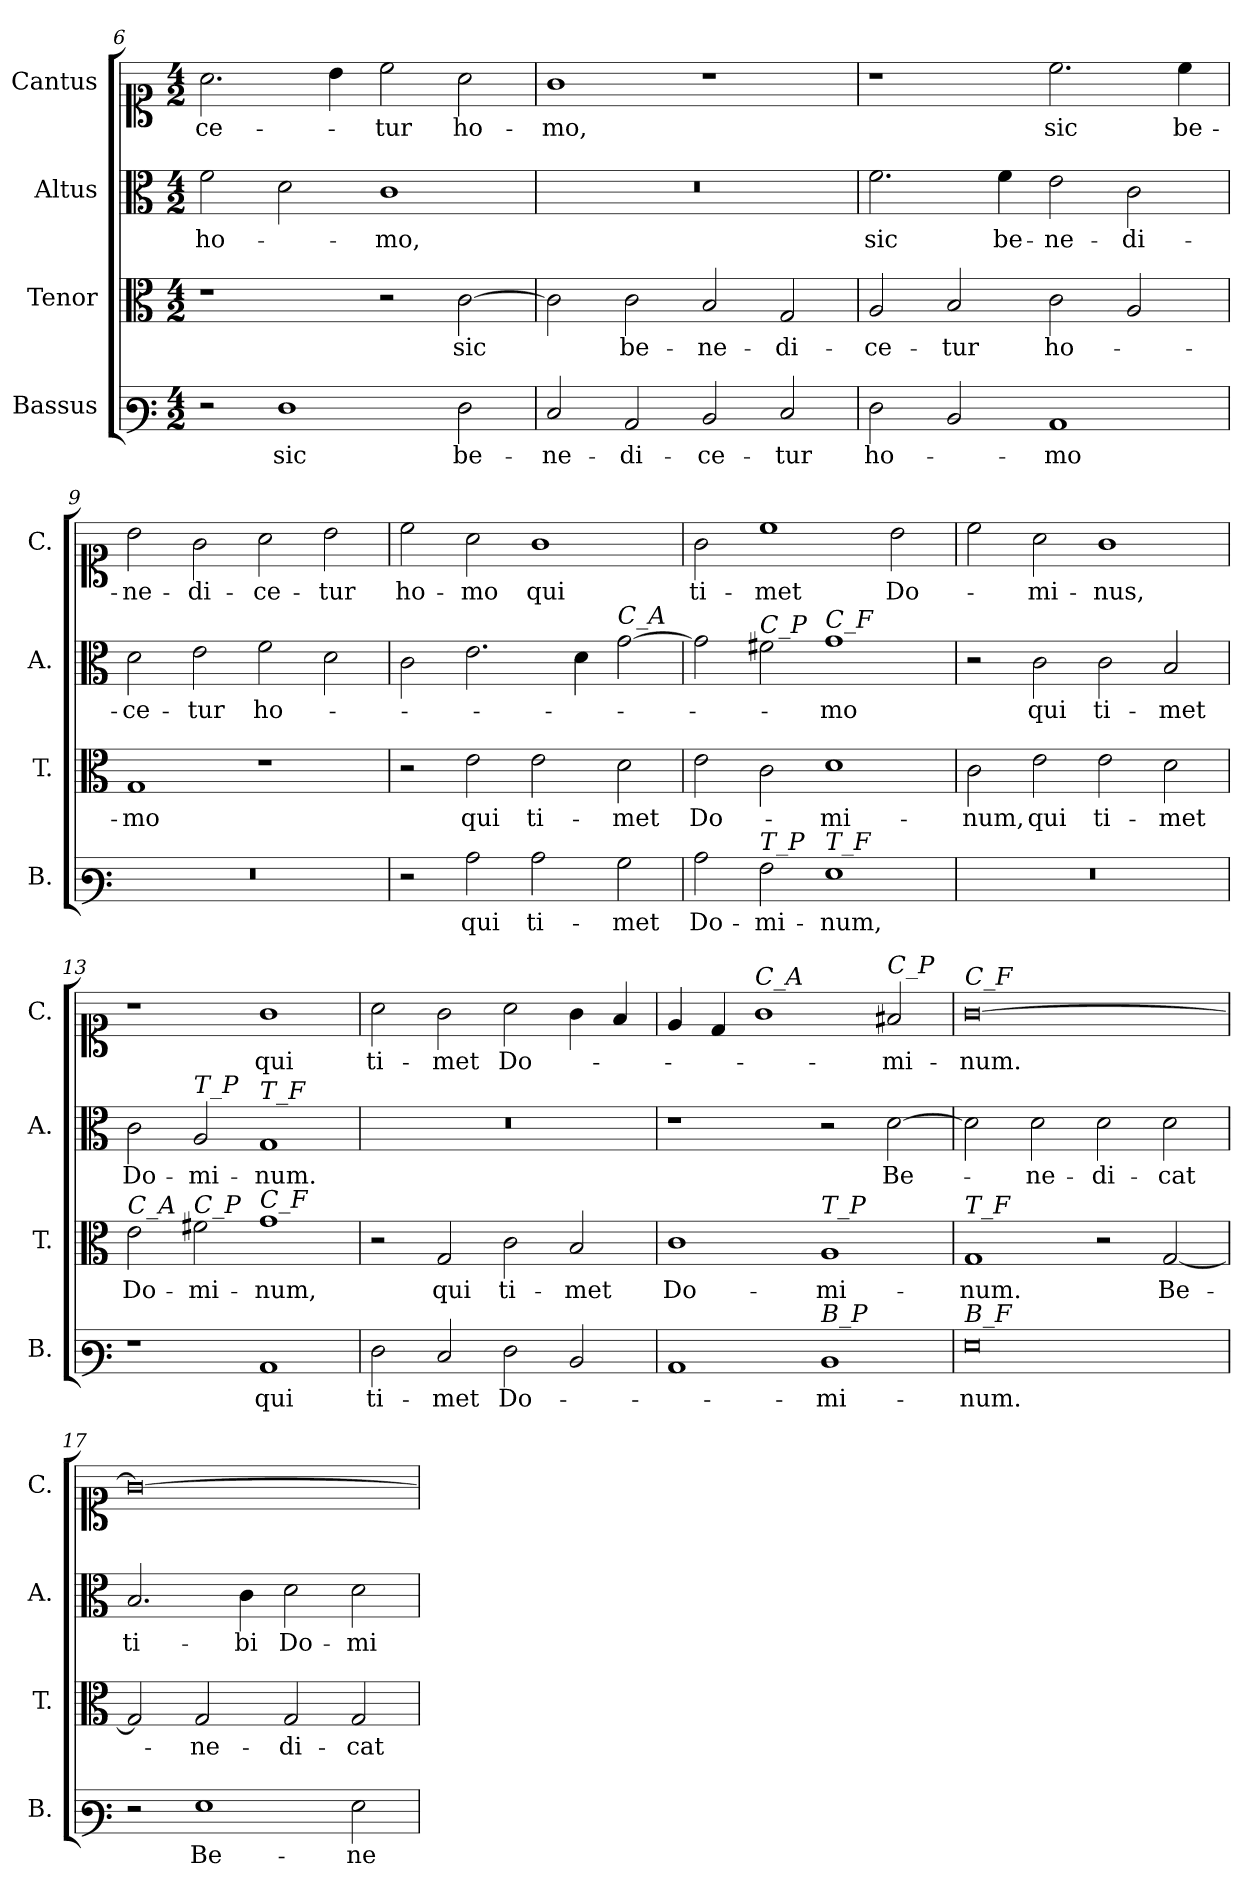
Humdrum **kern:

**kern	**text	**kern	**text	**kern	**text	**kern	**text
*part4	*part4	*part3	*part3	*part2	*part2	*part1	*part1
*staff4	*staff4	*staff3	*staff3	*staff2	*staff2	*staff1	*staff1
*I"Bassus	*	*I"Tenor	*	*I"Altus	*	*I"Cantus	*
*I'B.	*	*I'T.	*	*I'A.	*	*I'C.	*
*clefF3	*	*clefC3	*	*clefC3	*	*clefC1	*
*k[]	*	*k[]	*	*k[]	*	*k[]	*
*M4/2	*	*M4/2	*	*M4/2	*	*M4/2	*
=6	=6	=6	=6	=6	=6	=6	=6
!	!	!	!	!	!LO:LY:b	!	!LO:LY:b
2r	.	1r	.	2f\	ho-	2.a\	-ce-
!	!LO:LY:b	!	!	!	!	!	!
1F	sic	.	.	2d\	.	.	.
.	.	.	.	.	.	4b\	.
!	!	!	!	!	!LO:LY:b	!	!LO:LY:b
.	.	2r	.	1c	-mo,	2cc\	-tur
!	!LO:LY:b	!	!LO:LY:b	!	!	!	!LO:LY:b
2F\	be-	[2c\	sic	.	.	2a\	ho-
!!LO:LB:g=z
=7	=7	=7	=7	=7	=7	=7	=7
!	!LO:LY:b	!	!	!	!	!	!LO:LY:b
2E/	-ne-	2c\]	.	0r	.	1g	-mo,
!	!LO:LY:b	!	!LO:LY:b	!	!	!	!
2C/	-di-	2c\	be-	.	.	.	.
!	!LO:LY:b	!	!LO:LY:b	!	!	!	!
2D/	-ce-	2B/	-ne-	.	.	1r	.
!	!LO:LY:b	!	!LO:LY:b	!	!	!	!
2E/	-tur	2G/	-di-	.	.	.	.
=8	=8	=8	=8	=8	=8	=8	=8
!	!LO:LY:b	!	!LO:LY:b	!	!LO:LY:b	!	!
2F\	ho-	2A/	-ce-	2.f\	sic	1r	.
!	!	!	!LO:LY:b	!	!	!	!
2D/	.	2B/	-tur	.	.	.	.
!	!	!	!	!	!LO:LY:b	!	!
.	.	.	.	4f\	be-	.	.
!	!LO:LY:b	!	!LO:LY:b	!	!LO:LY:b	!	!LO:LY:b
1C	-mo	2c\	ho-	2e\	-ne-	2.cc\	sic
!	!	!	!	!	!LO:LY:b	!	!
.	.	2A/	.	2c\	-di-	.	.
!	!	!	!	!	!	!	!LO:LY:b
.	.	.	.	.	.	4cc\	be-
=9	=9	=9	=9	=9	=9	=9	=9
!	!	!	!LO:LY:b	!	!LO:LY:b	!	!LO:LY:b
0r	.	1G	-mo	2d\	-ce-	2b\	-ne-
!	!	!	!	!	!LO:LY:b	!	!LO:LY:b
.	.	.	.	2e\	-tur	2g\	-di-
!	!	!	!	!	!LO:LY:b	!	!LO:LY:b
.	.	1r	.	2f\	ho-	2a\	-ce-
!	!	!	!	!	!	!	!LO:LY:b
.	.	.	.	2d\	.	2b\	-tur
=10	=10	=10	=10	=10	=10	=10	=10
!	!	!	!	!	!	!	!LO:LY:b
2r	.	2r	.	2c\	.	2cc\	ho-
!	!LO:LY:b	!	!LO:LY:b	!	!	!	!LO:LY:b
2c\	qui	2e\	qui	2.e\	.	2a\	-mo
!	!LO:LY:b	!	!LO:LY:b	!	!	!	!LO:LY:b
2c\	ti-	2e\	ti-	.	.	1g	qui
.	.	.	.	4d\	.	.	.
!	!	!	!	!LO:TX:a:i:t=C_A	!	!	!
!	!LO:LY:b	!	!LO:LY:b	!	!	!	!
2B\	-met	2d\	-met	[2g\	.	.	.
!!LO:PB:g=z
=11	=11	=11	=11	=11	=11	=11	=11
!	!LO:LY:b	!	!LO:LY:b	!	!	!	!LO:LY:b
2c\	Do-	2e\	Do-	2g\]	.	2g\	ti-
!	!	!	!	!LO:TX:a:i:t=C_P	!	!	!
!LO:TX:a:i:t=T_P	!	!	!	!	!	!	!
!	!LO:LY:b	!	!	!	!	!	!LO:LY:b
2A\	-mi-	2c\	.	2f#X\	.	1cc	-met
!	!	!	!	!LO:TX:a:i:t=C_F	!	!	!
!LO:TX:a:i:t=T_F	!	!	!	!	!	!	!
!	!LO:LY:b	!	!LO:LY:b	!	!LO:LY:b	!	!
1G	-num,	1d	-mi-	1g	-mo	.	.
!	!	!	!	!	!	!	!LO:LY:b
.	.	.	.	.	.	2b\	Do-
=12	=12	=12	=12	=12	=12	=12	=12
!	!	!	!LO:LY:b	!	!	!	!
0r	.	2c\	-num,	2r	.	2cc\	.
!	!	!	!LO:LY:b	!	!LO:LY:b	!	!LO:LY:b
.	.	2e\	qui	2c\	qui	2a\	-mi-
!	!	!	!LO:LY:b	!	!LO:LY:b	!	!LO:LY:b
.	.	2e\	ti-	2c\	ti-	1g	-nus,
!	!	!	!LO:LY:b	!	!LO:LY:b	!	!
.	.	2d\	-met	2B/	-met	.	.
=13	=13	=13	=13	=13	=13	=13	=13
!	!	!LO:TX:a:i:t=C_A	!	!	!	!	!
!	!	!	!LO:LY:b	!	!LO:LY:b	!	!
1r	.	2e\	Do-	2c\	Do-	1r	.
!	!	!	!	!LO:TX:a:i:t=T_P	!	!	!
!	!	!LO:TX:a:i:t=C_P	!	!	!	!	!
!	!	!	!LO:LY:b	!	!LO:LY:b	!	!
.	.	2f#X\	-mi-	2A/	-mi-	.	.
!	!	!	!	!LO:TX:a:i:t=T_F	!	!	!
!	!	!LO:TX:a:i:t=C_F	!	!	!	!	!
!	!LO:LY:b	!	!LO:LY:b	!	!LO:LY:b	!	!LO:LY:b
1C	qui	1g	-num,	1G	-num.	1g	qui
=14	=14	=14	=14	=14	=14	=14	=14
!	!LO:LY:b	!	!	!	!	!	!LO:LY:b
2F\	ti-	2r	.	0r	.	2a\	ti-
!	!LO:LY:b	!	!LO:LY:b	!	!	!	!LO:LY:b
2E/	-met	2G/	qui	.	.	2g\	met
!	!LO:LY:b	!	!LO:LY:b	!	!	!	!LO:LY:b
2F\	Do-	2c\	ti-	.	.	2a\	Do-
!	!	!	!LO:LY:b	!	!	!	!
2D/	.	2B/	-met	.	.	4g\	.
.	.	.	.	.	.	4f/	.
!!LO:LB:g=z
=15	=15	=15	=15	=15	=15	=15	=15
!	!	!	!LO:LY:b	!	!	!	!
1C	.	1c	Do-	1r	.	4e/	.
.	.	.	.	.	.	4d/	.
!	!	!	!	!	!	!LO:TX:a:i:t=C_A	!
.	.	.	.	.	.	1g	.
!	!	!LO:TX:a:i:t=T_P	!	!	!	!	!
!LO:TX:a:i:t=B_P	!	!	!	!	!	!	!
!	!LO:LY:b	!	!LO:LY:b	!	!	!	!
1D	-mi-	1A	-mi-	2r	.	.	.
!	!	!	!	!	!	!LO:TX:a:i:t=C_P	!
!	!	!	!	!	!LO:LY:b	!	!LO:LY:b
.	.	.	.	[2d\	Be-	2f#X/	-mi-
=16	=16	=16	=16	=16	=16	=16	=16
!	!	!	!	!	!	!LO:TX:a:i:t=C_F	!
!	!	!LO:TX:a:i:t=T_F	!	!	!	!	!
!LO:TX:a:i:t=B_F	!	!	!	!	!	!	!
!	!LO:LY:b	!	!LO:LY:b	!	!	!	!LO:LY:b
0G	-num.	1G	-num.	2d\]	.	[0g	-num.
!	!	!	!	!	!LO:LY:b	!	!
.	.	.	.	2d\	-ne-	.	.
!	!	!	!	!	!LO:LY:b	!	!
.	.	2r	.	2d\	-di-	.	.
!	!	!	!LO:LY:b	!	!LO:LY:b	!	!
.	.	[2G/	Be-	2d\	-cat	.	.
=17	=17	=17	=17	=17	=17	=17	=17
!	!	!	!	!	!LO:LY:b	!	!
2r	.	2G/]	.	2.B/	ti-	0g_	.
!	!LO:LY:b	!	!LO:LY:b	!	!	!	!
1G	Be-	2G/	-ne-	.	.	.	.
!	!	!	!	!	!LO:LY:b	!	!
.	.	.	.	4c\	-bi	.	.
!	!	!	!LO:LY:b	!	!LO:LY:b	!	!
.	.	2G/	-di-	2d\	Do-	.	.
!	!LO:LY:b	!	!LO:LY:b	!	!LO:LY:b	!	!
2G\	-ne-	2G/	-cat	2d\	-mi-	.	.
=	=	=	=	=	=	=	=
*-	*-	*-	*-	*-	*-	*-	*-
